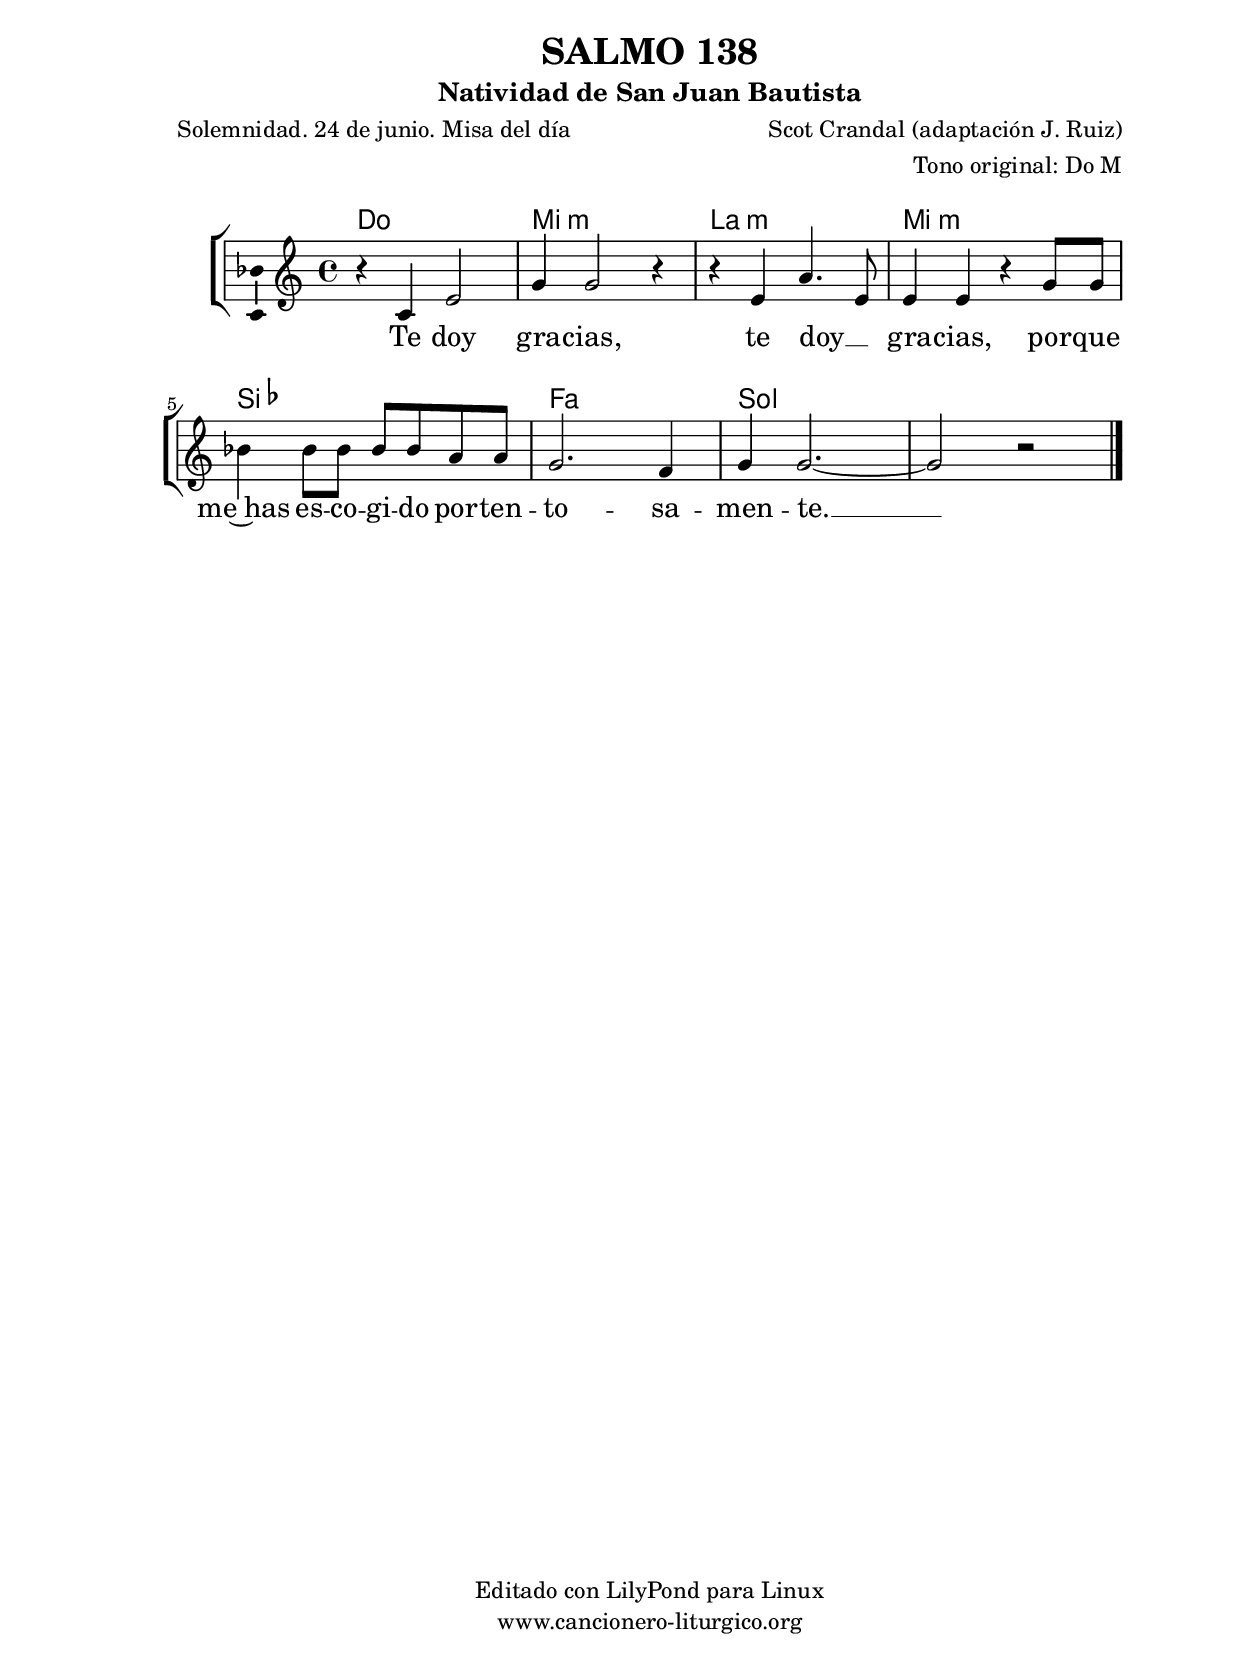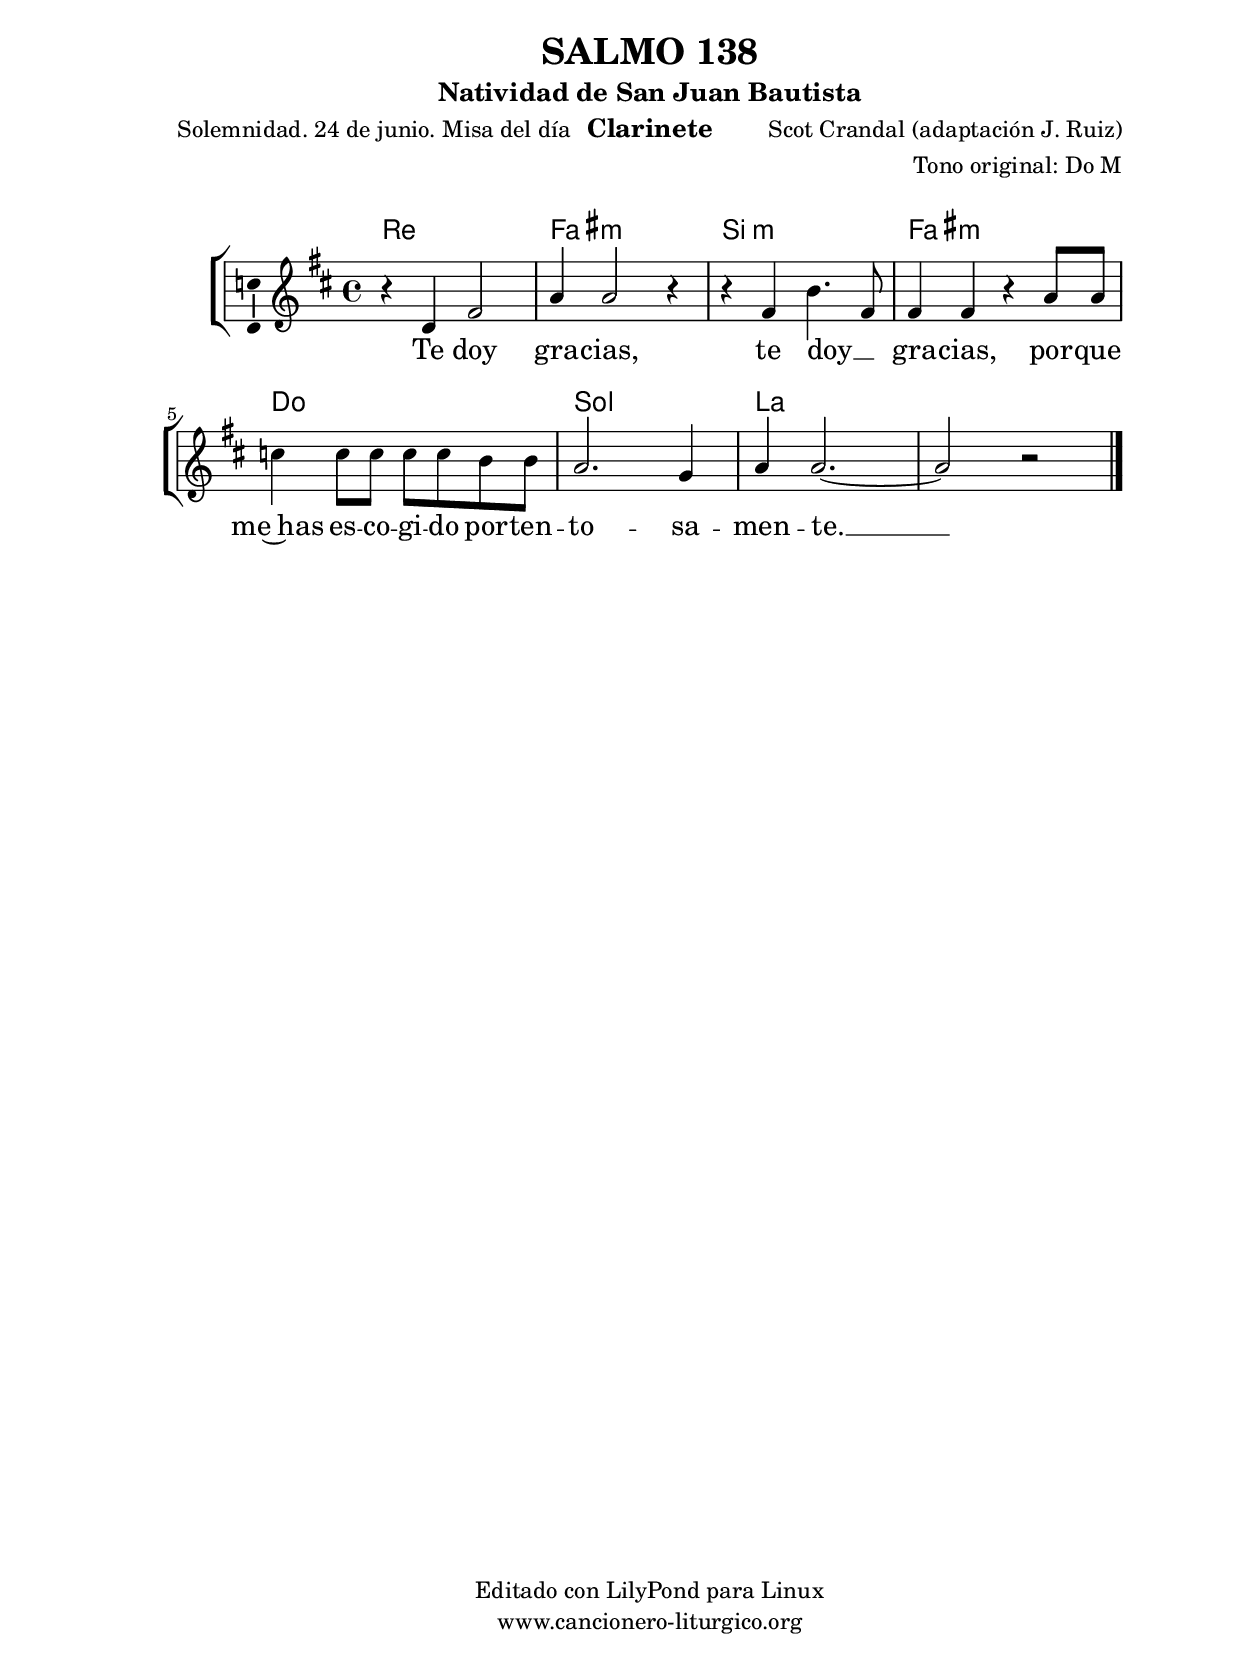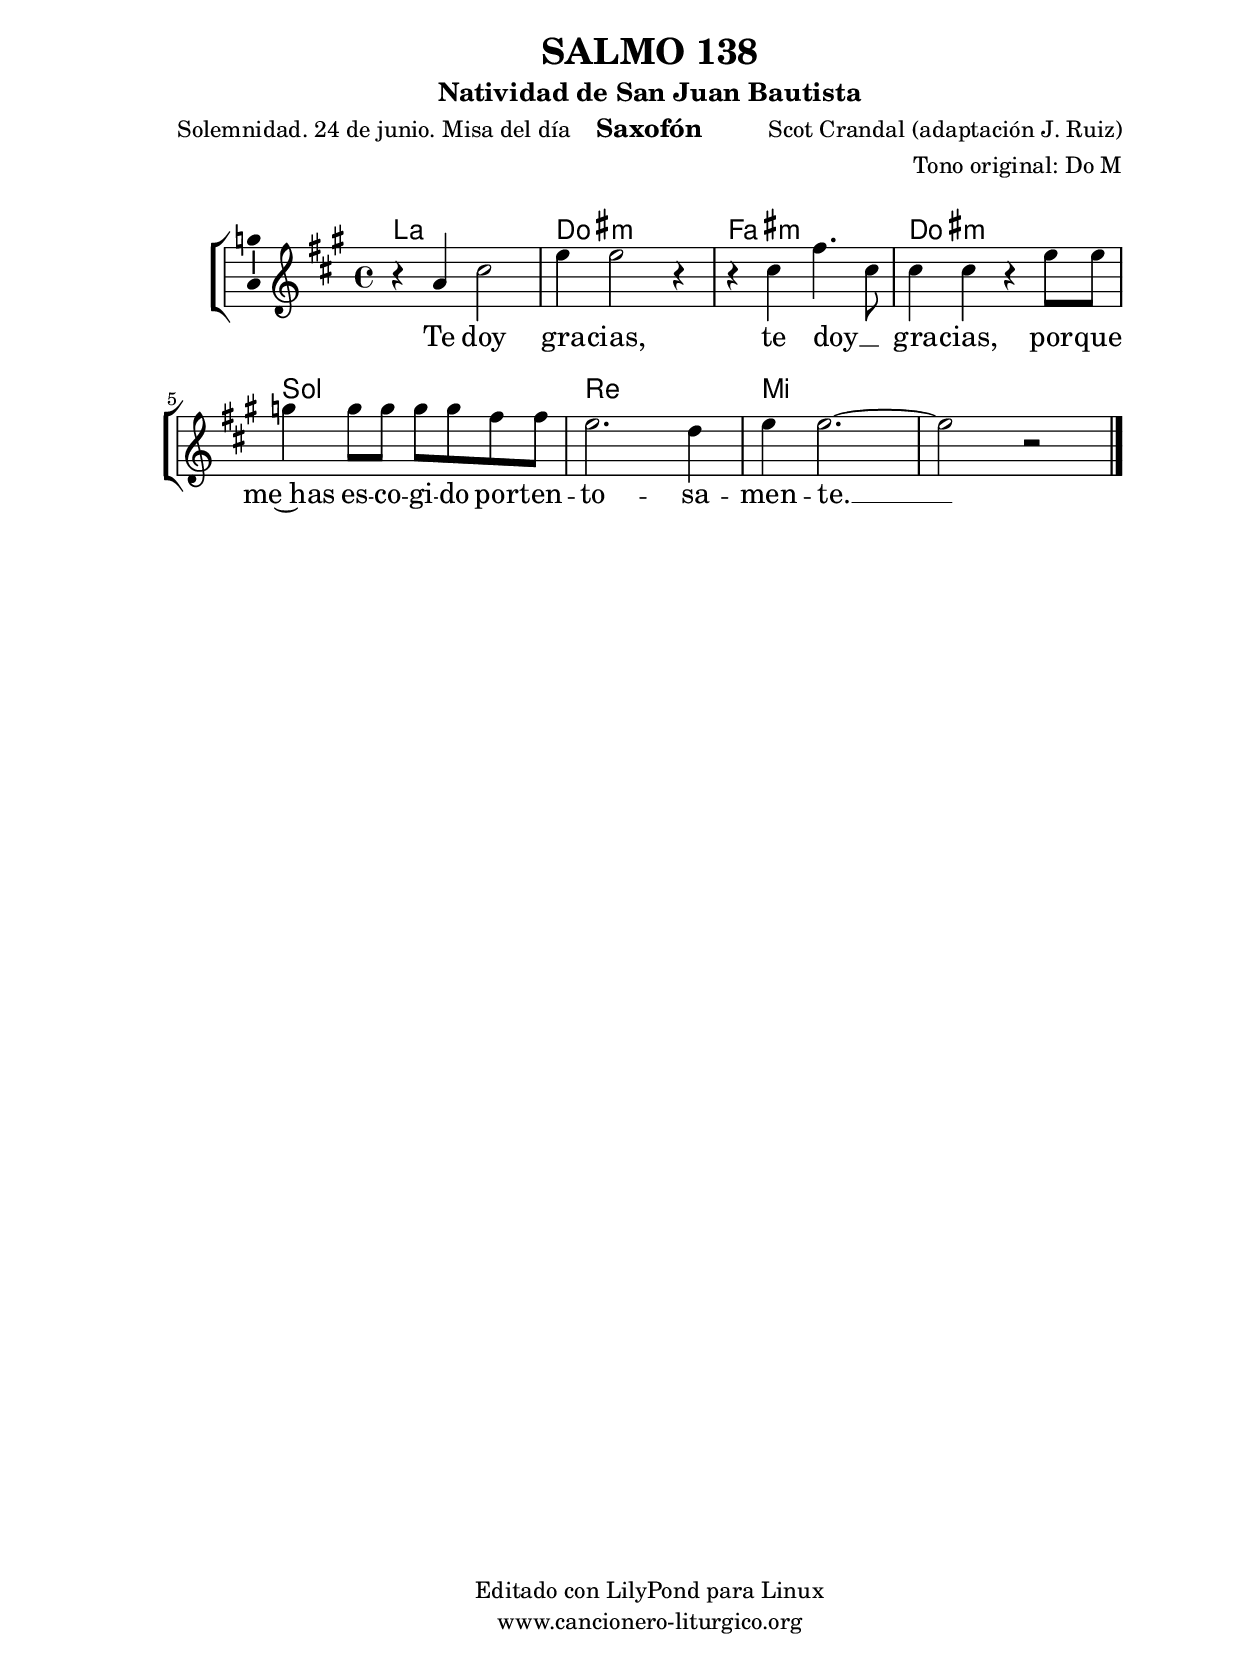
%
%para convertir .midi en .wav:
%timidity filename.midi -Ow -o finename.wav
%
%
%Para convertir de .wav a .mp3:
%lame -h -m j filename.wav
%
%
%para escuchar el midi:
%timidity nombrefichero.midi
%


%versión de lilypond para la que se ha escrito esta partitura:
\version "2.16.0"

	%Tamaño papel
	#(set-default-paper-size "a4")
	%Tamaño partitura
	#(set-global-staff-size 20)
	%No responde al pulsar sobre una nota
	#(ly:set-option 'point-and-click #f)

%parámetros del encabezamiento:
\header {
	title = "SALMO 138"
	subtitle = "Natividad de San Juan Bautista"
	composer = "Scot Crandal (adaptación J. Ruiz)"      %The Living Church Acclaims
	poet = "Solemnidad. 24 de junio. Misa del día"
	meter = ""
	arranger = "Tono original: Do M"
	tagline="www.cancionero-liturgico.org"
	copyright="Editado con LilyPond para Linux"
	}

%parámetros asociados al papel:
\paper  {
	oddHeaderMarkup = \markup {\fill-line { \on-the-fly #not-first-page \fromproperty #'header:title \on-the-fly #not-first-page \fromproperty #'header:composer }}
	evenHeaderMarkup = \markup {\fill-line { \fromproperty #'header:composer \fromproperty #'header:title }}
	#(set-paper-size "a4")
	print-page-number = ##f
	first-page-number = 1
	print-first-page-number = ##f
%	head-separation = 3.0 \cm
	top-margin = 2.0 \cm
	bottom-margin = 0.5\cm
%%%	bottom-margin = -1.0\cm
	left-margin = 3.0 \cm
	line-width = 16.0 \cm 
	indent = 8\mm
	interscoreline = 2.\mm
	between-system-space = 15\mm
%	para que las partituras no llenen la hoja:
	ragged-bottom = ##t
%	idem para la última hoja:
	ragged-last-bottom = ##f
%	para que las partituras llenen el ancho del papel:
	ragged-last = ##f
	after-title-space = 2.5 \cm
%page-count=1
%system-count=1

	%Flexible Vertical Spacing
%	markup-markup-spacing =
%	#'((basic-distance . 15) (minimum-distance . 15) (padding . 3))
	markup-system-spacing =
	#'((basic-distance . 15) (minimum-distance . 15) (padding . 3))
	system-system-spacing =
	#'((basic-distance . 15) (minimum-distance . 15) (padding . 3))
	score-system-spacing =
	#'((basic-distance . 15) (minimum-distance . 15) (padding . 5))
%	top-system-spacing = % header
%	#'((basic-distance . 8) (minimum-distance . 0) (padding . 3))
%	top-markup-spacing =
%	#'((basic-distance . 20) (minimum-distance . 20) (padding . 3))
	last-bottom-spacing = % footer
	#'((basic-distance . 5) (minimum-distance . 5) (padding . 3))
%	score-markup-spacing =
%	#'((basic-distance . 16) (minimum-distance . 13) (padding . 3))

	}


%parámetros que afectan a toda la partitura:
global =  {
	%clave de sol (G):
	\clef G
	%armadura:
%	\transpose g f
	\key c \major
	\tempo 4=90
	\set Score.tempoHideNote = ##t
	}


acordes = {
	\italianChords
	\chordmode {
%	\transpose g f
{

c1 e:m a:m e:m bes f g g

	}
	}
}


melodia = 
%	\transpose g f
{
	\relative c'{
	\time 4/4

r4 c4 e2
g4 g2 r4
r4 e4 a4. e8
e4 e r4 g8 g
bes4 bes8 bes bes bes a a
g2. f4
g4 g2.~
g2 r2

	\bar "|."
	}
	}


texto = \lyricmode {
Te doy gra -- cias, te doy __ _ gra -- cias,
por -- que me~has es -- co -- gi -- do por -- ten -- to -- sa -- men -- te. __
	}


acordesStaff = \context ChordNames = acordesStaff <<
	\set chordChanges = ##t
	\acordes
	>>


vozStaff = \context Voice = vozStaff
\with {\consists "Ambitus_engraver"}
<<
%	\set Staff.instrumentName = ""
%	\set Staff.shortInstrumentName = ""
%	\set Staff.midiInstrument = #"clarinet"
%	\set Staff.midiInstrument = #"cello"
%	\set Staff.midiInstrument = #"flute"
	\set Staff.midiInstrument = #"electric guitar (jazz)"
%	\set Staff.midiInstrument = #"english horn"
%	\set Staff.midiInstrument = #"violin"
%	\set Staff.midiInstrument = #"glockenspiel"
	\set Staff.midiMinimumVolume = #0.7
	\set Staff.midiMaximumVolume = #0.9
	\global
	\melodia
	>>


textoStaff = \context Lyrics = textoStaff <<
	\lyricsto vozStaff \texto
	>>

\book {
	\score {
		\context ChoirStaff {
			\override StaffGroup.SystemStartBracket #'collapse-height = #1
			\override Score.SystemStartBar #'collapse-height = #1
			<<
			\acordesStaff
			\vozStaff
			\textoStaff
			>>
			}
		\layout {
	    		\context {
				\Lyrics
				\override LyricText #'font-size = #2
				}
	   		 \context {
				\Score
				%fontSize = #3
				\override StaffSymbol #'staff-space = #(magstep +3)
				%\override Beam #'thickness = #0.55
				%\override SpacingSpanner #'spacing-increment = #1.0
				%\override Slur #'height-limit = #1.5
				}
			}
		}
	\score {
		\unfoldRepeats
		\context ChoirStaff {
			<<
			\acordesStaff
			\vozStaff
			>>
			}
		\midi {
	  		\context {
	  			\Score
				tempoWholesPerMinute = #(ly:make-moment 70 4)
				}
			}
		}
	}

%Partitura para clarinete
#(define output-suffix "C")
\book {
	\header{
		instrument = "Clarinete"
		}
	\score {
		\context ChoirStaff {
			\override StaffGroup.SystemStartBracket #'collapse-height = #1
			\override Score.SystemStartBar #'collapse-height = #1
\transpose c d
			<<
			\acordesStaff
			\vozStaff
			\textoStaff
			>>
			}
		\layout {
	    		\context {
				\Lyrics
				\override LyricText #'font-size = #2
				}
	   		 \context {
				\Score
				%fontSize = #3
				\override StaffSymbol #'staff-space = #(magstep +3)
				%\override Beam #'thickness = #0.55
				%\override SpacingSpanner #'spacing-increment = #1.0
				%\override Slur #'height-limit = #1.5
				}
			}
		}
	}

%Partitura para saxofón
#(define output-suffix "S")
\book {
	\header{
		instrument = "Saxofón"
		}
	\score {
		\context ChoirStaff {
			\override StaffGroup.SystemStartBracket #'collapse-height = #1
			\override Score.SystemStartBar #'collapse-height = #1
\transpose c a
			<<
			\acordesStaff
			\vozStaff
			\textoStaff
			>>
			}
		\layout {
	    		\context {
				\Lyrics
				\override LyricText #'font-size = #2
				}
	   		 \context {
				\Score
				%fontSize = #3
				\override StaffSymbol #'staff-space = #(magstep +3)
				%\override Beam #'thickness = #0.55
				%\override SpacingSpanner #'spacing-increment = #1.0
				%\override Slur #'height-limit = #1.5
				}
			}
		}
	}

